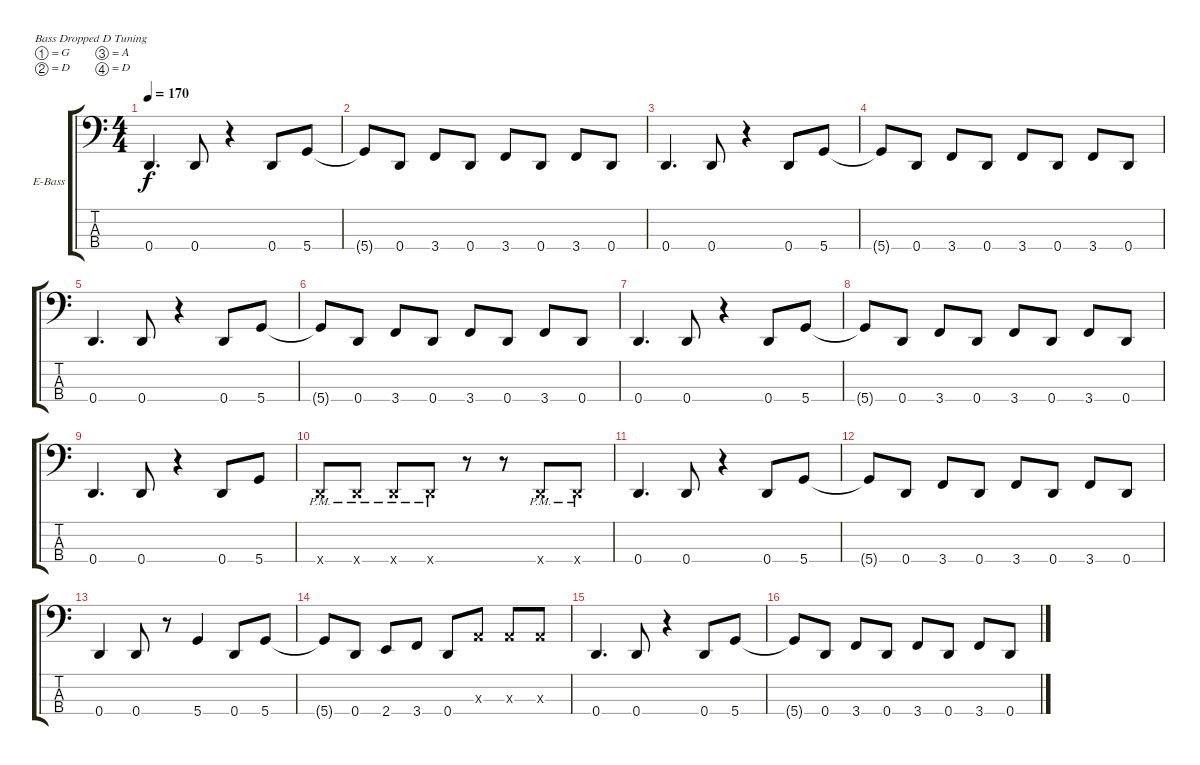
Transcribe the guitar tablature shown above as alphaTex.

\bracketExtendMode groupsimilarinstruments
\firstSystemTrackNameOrientation horizontal
\otherSystemsTrackNameOrientation horizontal
\track ("Electric Bass" "E-Bass") {instrument electricbassfinger}
\staff {score tabs}
\tuning (G2 D2 A1 D1)
\ts (4 4)
\tempo 170
\clef f4
\ks c
0.4.4{d dy f} 0.4.8 r.4 0.4.8 5.4.8 |
5.4{t}.8 0.4.8 3.4.8 0.4.8 3.4.8 0.4.8 3.4.8 0.4.8 |
0.4.4{d} 0.4.8 r.4 0.4.8 5.4.8 |
5.4{t}.8 0.4.8 3.4.8 0.4.8 3.4.8 0.4.8 3.4.8 0.4.8 |
0.4.4{d} 0.4.8 r.4 0.4.8 5.4.8 |
5.4{t}.8 0.4.8 3.4.8 0.4.8 3.4.8 0.4.8 3.4.8 0.4.8 |
0.4.4{d} 0.4.8 r.4 0.4.8 5.4.8 |
5.4{t}.8 0.4.8 3.4.8 0.4.8 3.4.8 0.4.8 3.4.8 0.4.8 |
0.4.4{d} 0.4.8 r.4 0.4.8 5.4.8 |
0.4{pm x}.8 0.4{pm x}.8 0.4{pm x}.8 0.4{pm x}.8 r.8 r.8 0.4{pm x}.8 0.4{pm x}.8 |
0.4.4{d} 0.4.8 r.4 0.4.8 5.4.8 |
5.4{t}.8 0.4.8 3.4.8 0.4.8 3.4.8 0.4.8 3.4.8 0.4.8 |
0.4.4 0.4.8 r.8 5.4.4 0.4.8 5.4.8 |
5.4{t}.8 0.4.8 2.4.8 3.4.8 0.4.8 0.3{x}.8 0.3{x}.8 0.3{x}.8 |
0.4.4{d} 0.4.8 r.4 0.4.8 5.4.8 |
5.4{t}.8 0.4.8 3.4.8 0.4.8 3.4.8 0.4.8 3.4.8 0.4.8
